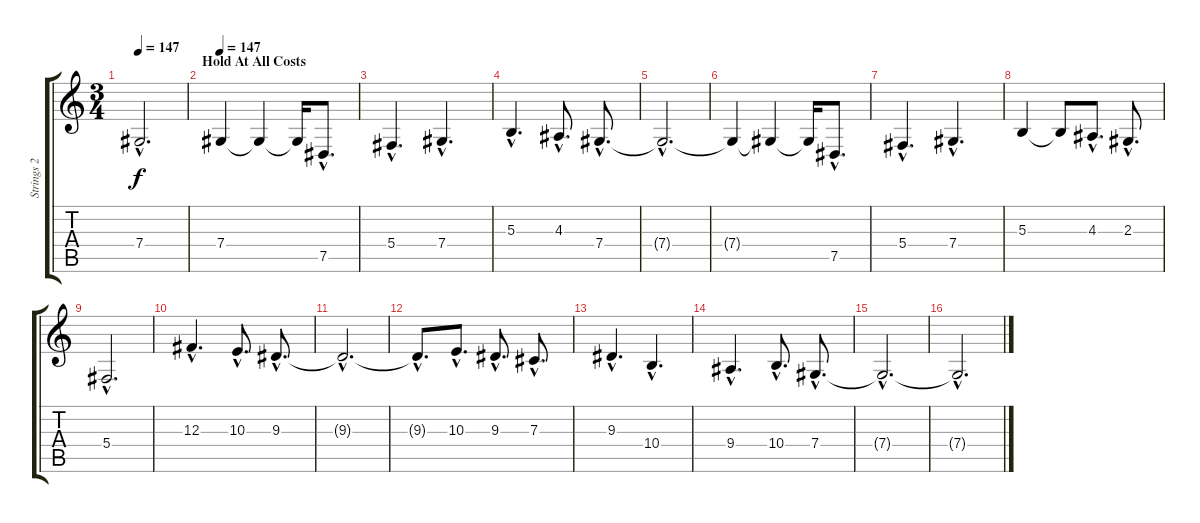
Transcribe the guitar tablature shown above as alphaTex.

\track ("Strings 2" "Strings 2") {instrument stringensemble1}
\staff {score tabs}
\tuning (Eb4 Bb3 Gb3 Db3 Ab2 Eb2) {hide}
\ts (3 4)
\tempo 147
\clef g2
\ks c
7.4{hac t}.2{d dy f} |
\section ("" "Hold At All Costs")
\tempo 147
7.4.4{instrument flute} 7.4{t}.4 7.4{t}.16 7.5{hac}.8{d} |
5.4{hac}.4{d} 7.4{hac}.4{d} |
5.3{hac}.4{d} 4.3{hac}.8{d} 7.4{hac}.8{d} |
7.4{hac t}.2{d} |
7.4{t}.4 7.4{t}.4 7.4{t}.16 7.5{hac}.8{d} |
5.4{hac}.4{d} 7.4{hac}.4{d} |
5.3.4 5.3{t}.8 4.3{hac}.8{d} 2.3{hac}.8{d} |
5.4{hac}.2{d} |
12.3{hac}.4{d} 10.3{hac}.8{d} 9.3{hac}.8{d} |
9.3{hac t}.2{d} |
9.3{hac t}.8{d} 10.3{hac}.8{d} 9.3{hac}.8{d} 7.3{hac}.8{d} |
9.3{hac}.4{d} 10.4{hac}.4{d} |
9.4{hac}.4{d} 10.4{hac}.8{d} 7.4{hac}.8{d} |
7.4{hac t}.2{d} |
7.4{hac t}.2{d}
